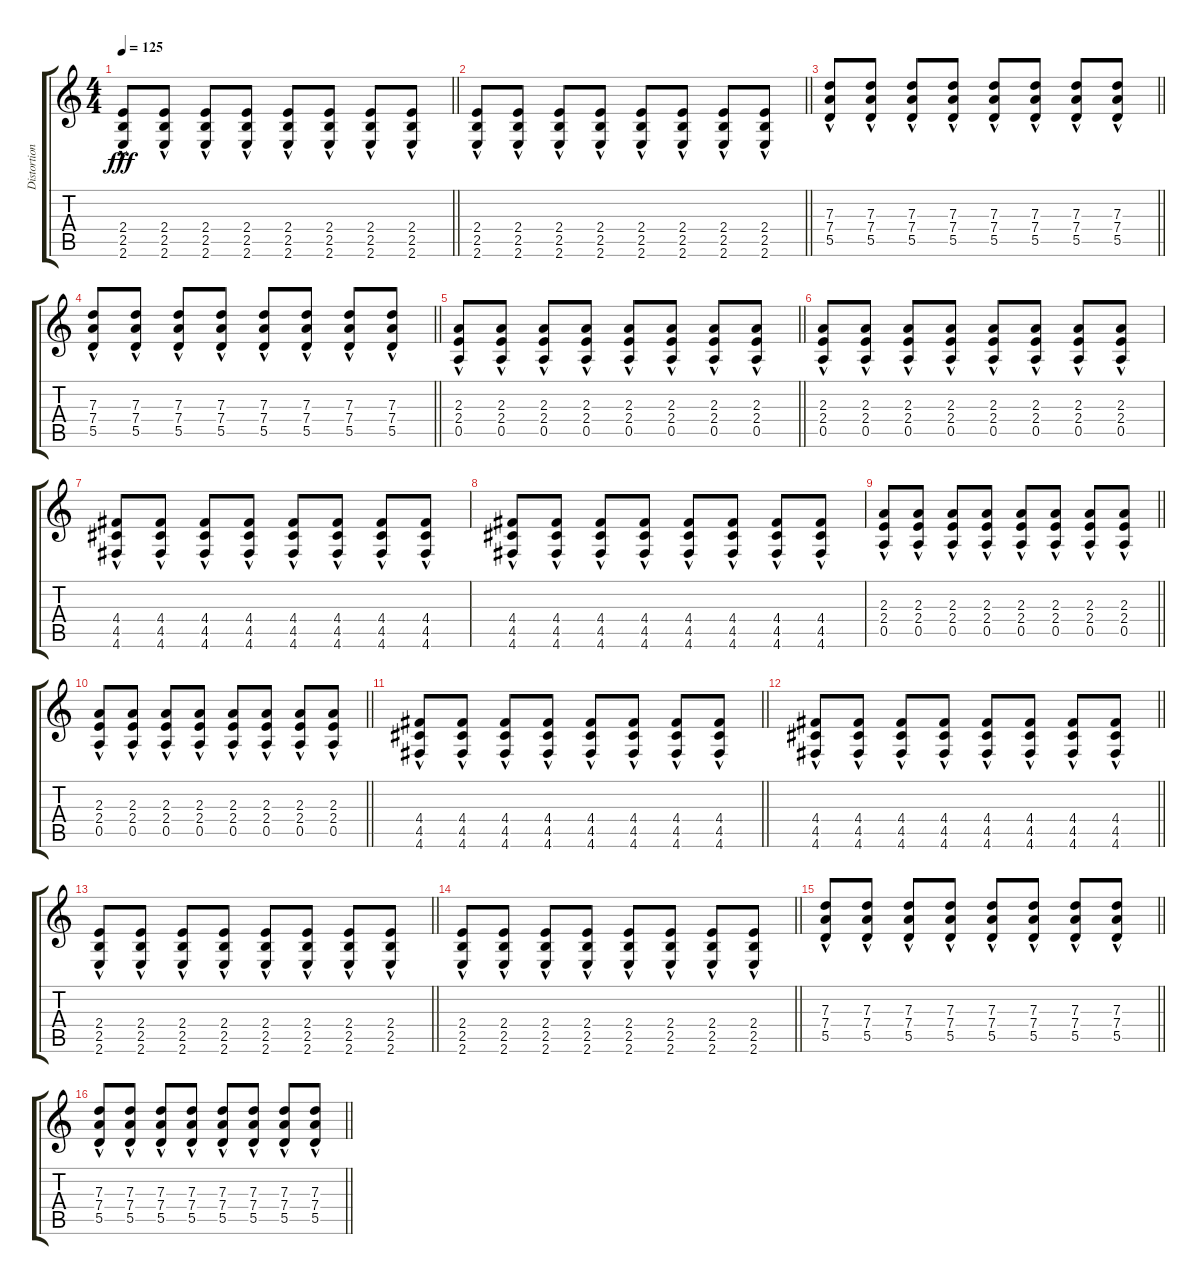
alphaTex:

\track ("Distortion Guitar 2" "Distortion") {instrument distortionguitar}
\staff {score tabs}
\tuning (E4 B3 G3 D3 A2 D2) {hide}
\ts (4 4)
\tempo 125
\clef g2
\barLineRight lightlight
\ks c
(2.4{hac} 2.5 2.6).8{dy fff} (2.4{hac} 2.5 2.6).8 (2.4{hac} 2.5 2.6).8 (2.4{hac} 2.5 2.6).8 (2.4{hac} 2.5 2.6).8 (2.4{hac} 2.5 2.6).8 (2.4{hac} 2.5 2.6).8 (2.4{hac} 2.5 2.6).8 |
\barLineRight lightlight
(2.4{hac} 2.5 2.6).8 (2.4{hac} 2.5 2.6).8 (2.4{hac} 2.5 2.6).8 (2.4{hac} 2.5 2.6).8 (2.4{hac} 2.5 2.6).8 (2.4{hac} 2.5 2.6).8 (2.4{hac} 2.5 2.6).8 (2.4{hac} 2.5 2.6).8 |
\barLineRight lightlight
(7.3 7.4{hac} 5.5).8 (7.3 7.4{hac} 5.5).8 (7.3 7.4{hac} 5.5).8 (7.3 7.4{hac} 5.5).8 (7.3 7.4{hac} 5.5).8 (7.3 7.4{hac} 5.5).8 (7.3 7.4{hac} 5.5).8 (7.3 7.4{hac} 5.5).8 |
\barLineRight lightlight
(7.3 7.4{hac} 5.5).8 (7.3 7.4{hac} 5.5).8 (7.3 7.4{hac} 5.5).8 (7.3 7.4{hac} 5.5).8 (7.3 7.4{hac} 5.5).8 (7.3 7.4{hac} 5.5).8 (7.3 7.4{hac} 5.5).8 (7.3 7.4{hac} 5.5).8 |
\barLineRight lightlight
(2.3 2.4 0.5{hac}).8 (2.3 2.4 0.5{hac}).8 (2.3 2.4 0.5{hac}).8 (2.3 2.4 0.5{hac}).8 (2.3 2.4 0.5{hac}).8 (2.3 2.4 0.5{hac}).8 (2.3 2.4 0.5{hac}).8 (2.3 2.4 0.5{hac}).8 |
(2.3 2.4 0.5{hac}).8 (2.3 2.4 0.5{hac}).8 (2.3 2.4 0.5{hac}).8 (2.3 2.4 0.5{hac}).8 (2.3 2.4 0.5{hac}).8 (2.3 2.4 0.5{hac}).8 (2.3 2.4 0.5{hac}).8 (2.3 2.4 0.5{hac}).8 |
(4.4 4.5{hac} 4.6).8 (4.4 4.5{hac} 4.6).8 (4.4 4.5{hac} 4.6).8 (4.4 4.5{hac} 4.6).8 (4.4 4.5{hac} 4.6).8 (4.4 4.5{hac} 4.6).8 (4.4 4.5{hac} 4.6).8 (4.4 4.5{hac} 4.6).8 |
(4.4 4.5{hac} 4.6).8 (4.4 4.5{hac} 4.6).8 (4.4 4.5{hac} 4.6).8 (4.4 4.5{hac} 4.6).8 (4.4 4.5{hac} 4.6).8 (4.4 4.5{hac} 4.6).8 (4.4 4.5{hac} 4.6).8 (4.4 4.5{hac} 4.6).8 |
\barLineRight lightlight
(2.3 2.4 0.5{hac}).8 (2.3 2.4 0.5{hac}).8 (2.3 2.4 0.5{hac}).8 (2.3 2.4 0.5{hac}).8 (2.3 2.4 0.5{hac}).8 (2.3 2.4 0.5{hac}).8 (2.3 2.4 0.5{hac}).8 (2.3 2.4 0.5{hac}).8 |
\barLineRight lightlight
(2.3 2.4 0.5{hac}).8 (2.3 2.4 0.5{hac}).8 (2.3 2.4 0.5{hac}).8 (2.3 2.4 0.5{hac}).8 (2.3 2.4 0.5{hac}).8 (2.3 2.4 0.5{hac}).8 (2.3 2.4 0.5{hac}).8 (2.3 2.4 0.5{hac}).8 |
\barLineRight lightlight
(4.4 4.5{hac} 4.6).8 (4.4 4.5{hac} 4.6).8 (4.4 4.5{hac} 4.6).8 (4.4 4.5{hac} 4.6).8 (4.4 4.5{hac} 4.6).8 (4.4 4.5{hac} 4.6).8 (4.4 4.5{hac} 4.6).8 (4.4 4.5{hac} 4.6).8 |
\barLineRight lightlight
(4.4 4.5{hac} 4.6).8 (4.4 4.5{hac} 4.6).8 (4.4 4.5{hac} 4.6).8 (4.4 4.5{hac} 4.6).8 (4.4 4.5{hac} 4.6).8 (4.4 4.5{hac} 4.6).8 (4.4 4.5{hac} 4.6).8 (4.4 4.5{hac} 4.6).8 |
\barLineRight lightlight
(2.4{hac} 2.5 2.6).8 (2.4{hac} 2.5 2.6).8 (2.4{hac} 2.5 2.6).8 (2.4{hac} 2.5 2.6).8 (2.4{hac} 2.5 2.6).8 (2.4{hac} 2.5 2.6).8 (2.4{hac} 2.5 2.6).8 (2.4{hac} 2.5 2.6).8 |
\barLineRight lightlight
(2.4{hac} 2.5 2.6).8 (2.4{hac} 2.5 2.6).8 (2.4{hac} 2.5 2.6).8 (2.4{hac} 2.5 2.6).8 (2.4{hac} 2.5 2.6).8 (2.4{hac} 2.5 2.6).8 (2.4{hac} 2.5 2.6).8 (2.4{hac} 2.5 2.6).8 |
\barLineRight lightlight
(7.3 7.4{hac} 5.5).8 (7.3 7.4{hac} 5.5).8 (7.3 7.4{hac} 5.5).8 (7.3 7.4{hac} 5.5).8 (7.3 7.4{hac} 5.5).8 (7.3 7.4{hac} 5.5).8 (7.3 7.4{hac} 5.5).8 (7.3 7.4{hac} 5.5).8 |
\barLineRight lightlight
(7.3 7.4{hac} 5.5).8 (7.3 7.4{hac} 5.5).8 (7.3 7.4{hac} 5.5).8 (7.3 7.4{hac} 5.5).8 (7.3 7.4{hac} 5.5).8 (7.3 7.4{hac} 5.5).8 (7.3 7.4{hac} 5.5).8 (7.3 7.4{hac} 5.5).8
